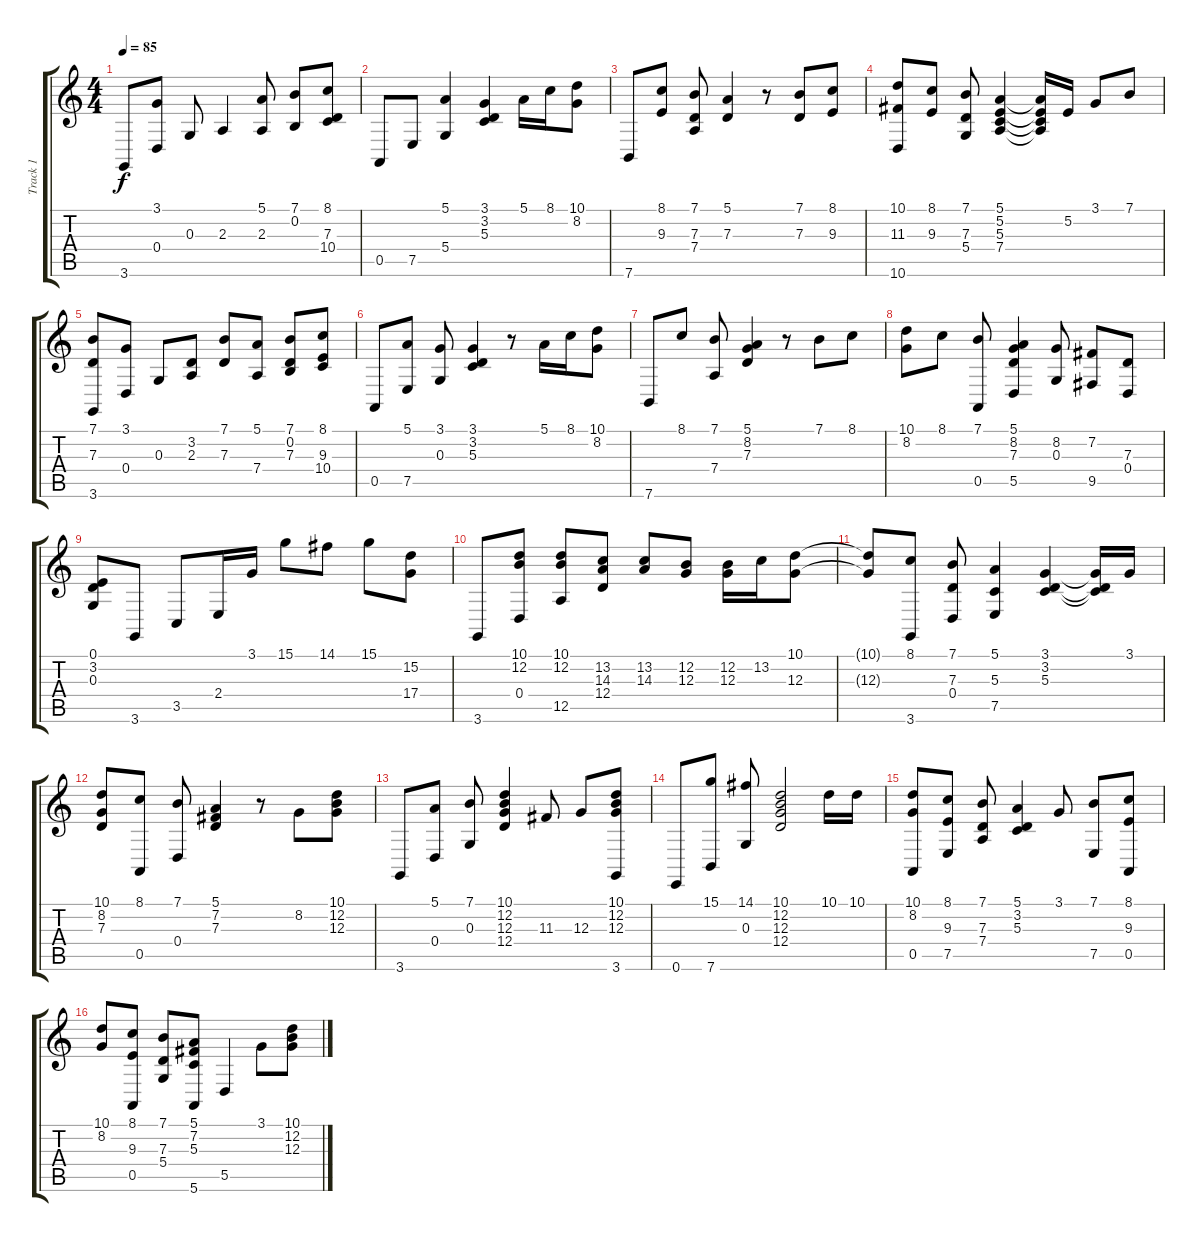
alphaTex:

\track ("Track 1" "Track 1") {instrument acousticgrandpiano}
\staff {score tabs}
\tuning (E4 B3 G3 D3 A2 E2) {hide}
\ts (4 4)
\tempo 85
\clef g2
\ks c
3.6.8{dy f} (3.1 0.4).8 0.3.8 2.3.4 (5.1 2.3).8 (7.1 0.2).8 (8.1 7.3 10.4).8 |
0.5.8 7.5.8 (5.1 5.4).4 (3.1 3.2 5.3).4 5.1.16 8.1.16 (10.1 8.2).8 |
7.6.8 (8.1 9.3).8 (7.1 7.3 7.4).8 (5.1 7.3).4 r.8 (7.1 7.3).8 (8.1 9.3).8 |
(10.1 11.3 10.6).8 (8.1 9.3).8 (7.1 7.3 5.4).8 (5.1 5.2 5.3 7.4).4 (5.1{t} 5.2{t} 5.3{t} 7.4{t}).16 5.2.16 3.1.8 7.1.8 |
(7.1 7.3 3.6).8 (3.1 0.4).8 0.3.8 (3.2 2.3).8 (7.1 7.3).8 (5.1 7.4).8 (7.1 0.2 7.3).8 (8.1 9.3 10.4).8 |
0.5.8 (5.1 7.5).8 (3.1 0.3).8 (3.1 3.2 5.3).4 r.8 5.1.16 8.1.16 (10.1 8.2).8 |
7.6.8 8.1.8 (7.1 7.4).8 (5.1 8.2 7.3).4 r.8 7.1.8 8.1.8 |
(10.1 8.2).8 8.1.8 (7.1 0.5).8 (5.1 8.2 7.3 5.5).4 (8.2 0.3).8 (7.2 9.5).8 (7.3 0.4).8 |
(0.1 3.2 0.3).8 3.6.8 3.5.8 2.4.16 3.1.16 15.1.8 14.1.8 15.1.8 (15.2 17.4).8 |
3.6.8 (10.1 12.2 0.4).8 (10.1 12.2 12.5).8 (13.2 14.3 12.4).8 (13.2 14.3).8 (12.2 12.3).8 (12.2 12.3).16 13.2.16 (10.1 12.3).8 |
(10.1{t} 12.3{t}).8 (8.1 3.6).8 (7.1 7.3 0.4).8 (5.1 5.3 7.5).4 (3.1 3.2 5.3).4 (3.1{t} 3.2{t} 5.3{t}).16 3.1.16 |
(10.1 8.2 7.3).8 (8.1 0.5).8 (7.1 0.4).8 (5.1 7.2 7.3).4 r.8 8.2.8 (10.1 12.2 12.3).8 |
3.6.8 (5.1 0.4).8 (7.1 0.3).8 (10.1 12.2 12.3 12.4).4 11.3.8 12.3.8 (10.1 12.2 12.3 3.6).8 |
0.6.8 (15.1 7.6).8 (14.1 0.3).8 (10.1 12.2 12.3 12.4).2 10.1.16 10.1.16 |
(10.1 8.2 0.5).8 (8.1 9.3 7.5).8 (7.1 7.3 7.4).8 (5.1 3.2 5.3).4 3.1.8 (7.1 7.5).8 (8.1 9.3 0.5).8 |
(10.1 8.2).8 (8.1 9.3 0.5).8 (7.1 7.3 5.4).8 (5.1 7.2 5.3 5.6).8 5.5.4 3.1.8 (10.1 12.2 12.3).8
